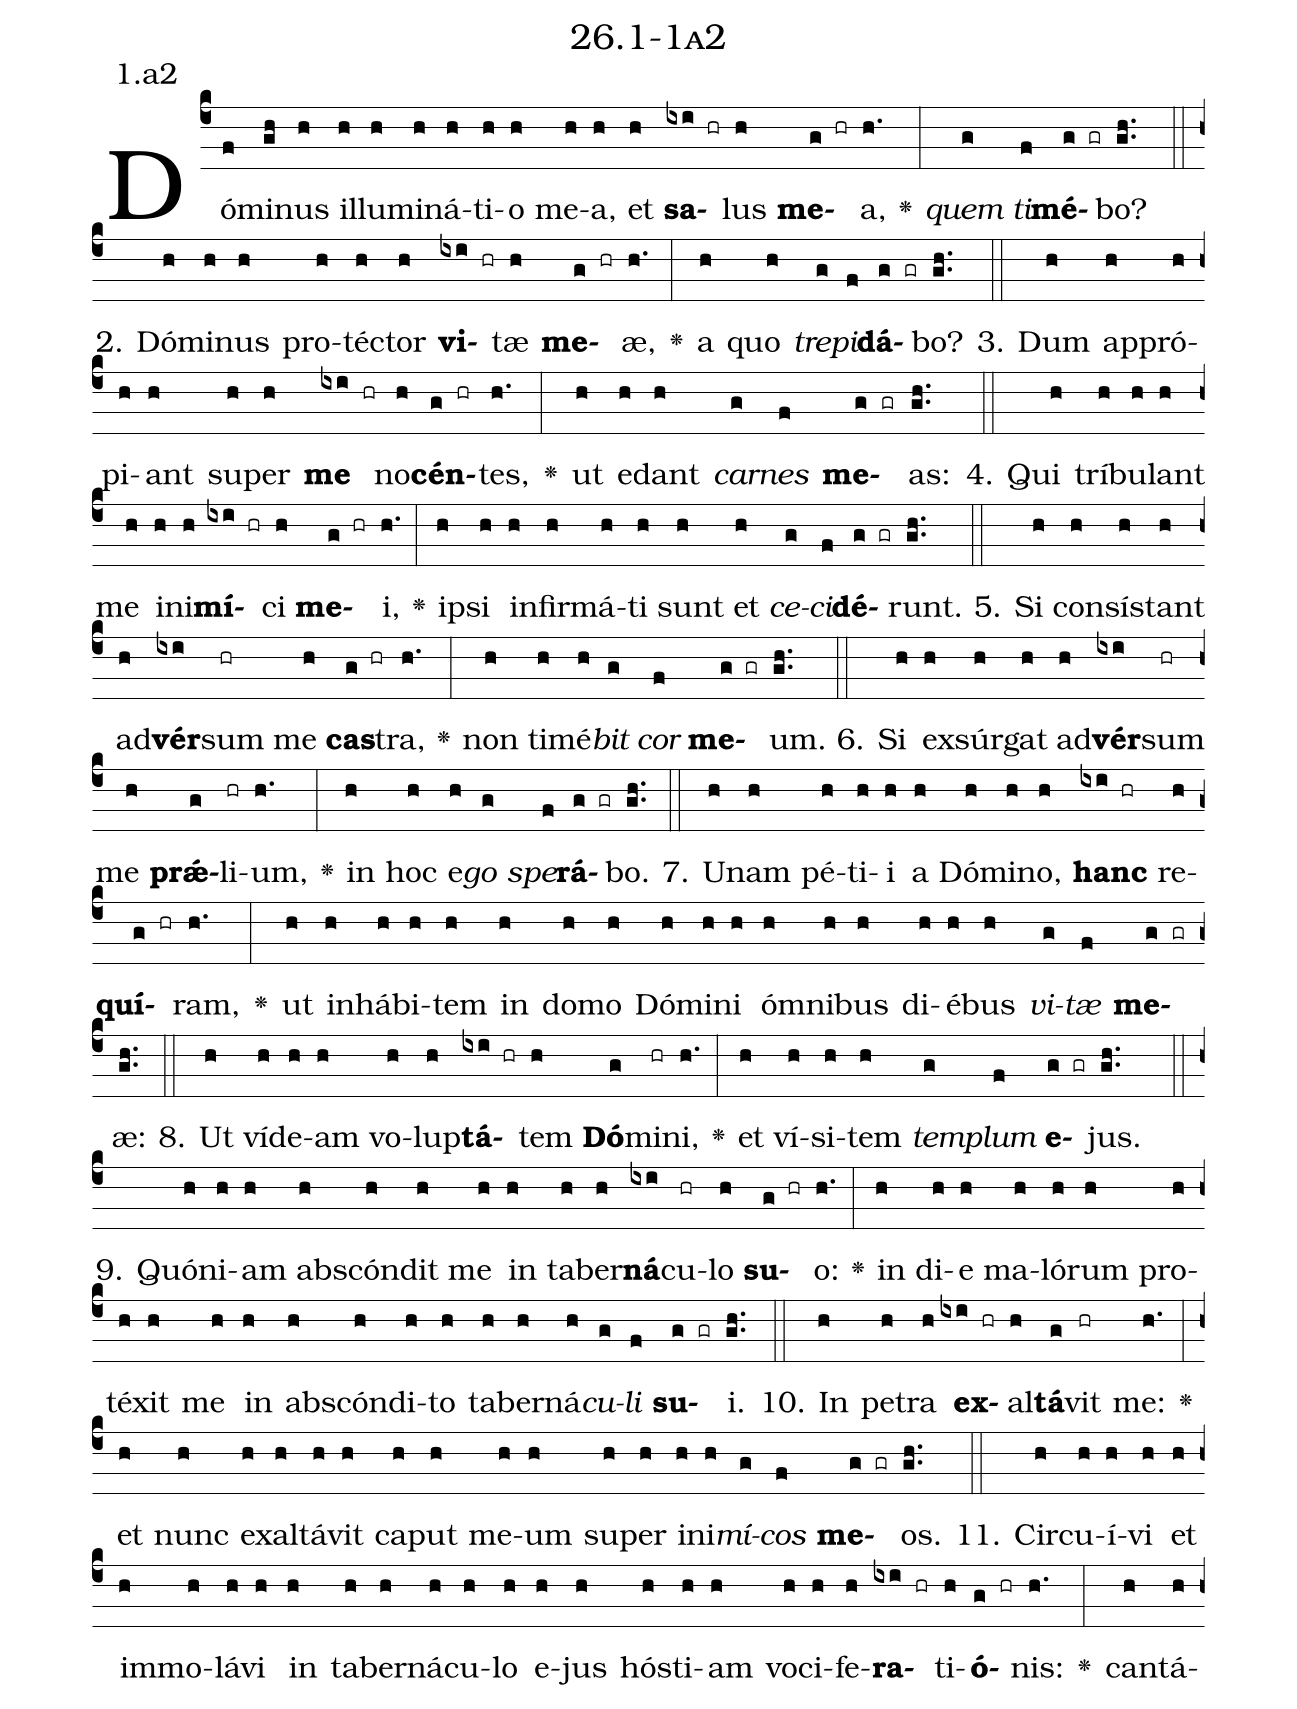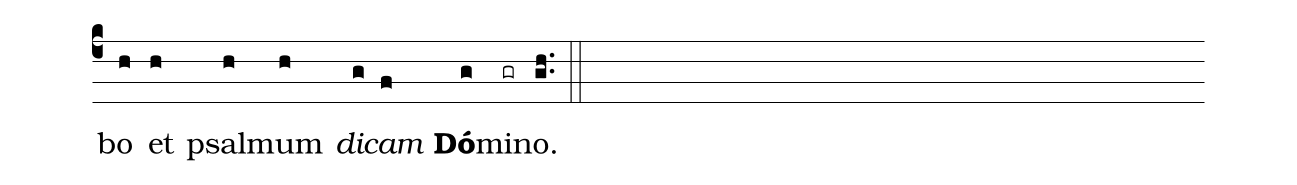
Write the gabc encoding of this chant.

name: 26.1-1a2;
annotation: 1.a2;
%%
(c4)Dó(f)mi(gh)nus(h) il(h)lu(h)mi(h)ná(h)ti(h)o(h) me(h)a,(h) et(h) <b>sa</b>(ixi hr)lus(h) <b>me</b>(g hr)a,(h.) <v>\greheightstar</v>(:) <i>quem</i>(g) <i>ti</i>(f)<b>mé</b>(g gr)bo?(gh..) (::)
2. Dó(h)mi(h)nus(h) pro(h)téc(h)tor(h) <b>vi</b>(ixi hr)tæ(h) <b>me</b>(g hr)æ,(h.) <v>\greheightstar</v>(:) a(h) quo(h) <i>tre</i>(g)<i>pi</i>(f)<b>dá</b>(g gr)bo?(gh..) (::)
3. Dum(h) ap(h)pró(h)pi(h)ant(h) su(h)per(h) <b>me</b>(ixi hr) no(h)<b>cén</b>(g hr)tes,(h.) <v>\greheightstar</v>(:) ut(h) e(h)dant(h) <i>car</i>(g)<i>nes</i>(f) <b>me</b>(g gr)as:(gh..) (::)
4. Qui(h) trí(h)bu(h)lant(h) me(h) in(h)i(h)<b>mí</b>(ixi hr)ci(h) <b>me</b>(g hr)i,(h.) <v>\greheightstar</v>(:) ip(h)si(h) in(h)fir(h)má(h)ti(h) sunt(h) et(h) <i>ce</i>(g)<i>ci</i>(f)<b>dé</b>(g gr)runt.(gh..) (::)
5. Si(h) con(h)sís(h)tant(h) ad(h)<b>vér</b>(ixi)sum(hr) me(h) <b>cas</b>(g hr)tra,(h.) <v>\greheightstar</v>(:) non(h) ti(h)mé(h)<i>bit</i>(g) <i>cor</i>(f) <b>me</b>(g gr)um.(gh..) (::)
6. Si(h) ex(h)súr(h)gat(h) ad(h)<b>vér</b>(ixi)sum(hr) me(h) <b>prǽ</b>(g)li(hr)um,(h.) <v>\greheightstar</v>(:) in(h) hoc(h) e(h)<i>go</i>(g) <i>spe</i>(f)<b>rá</b>(g gr)bo.(gh..) (::)
7. U(h)nam(h) pé(h)ti(h)i(h) a(h) Dó(h)mi(h)no,(h) <b>hanc</b>(ixi hr) re(h)<b>quí</b>(g hr)ram,(h.) <v>\greheightstar</v>(:) ut(h) in(h)há(h)bi(h)tem(h) in(h) do(h)mo(h) Dó(h)mi(h)ni(h) óm(h)ni(h)bus(h) di(h)é(h)bus(h) <i>vi</i>(g)<i>tæ</i>(f) <b>me</b>(g gr)æ:(gh..) (::)
8. Ut(h) ví(h)de(h)am(h) vo(h)lup(h)<b>tá</b>(ixi hr)tem(h) <b>Dó</b>(g)mi(hr)ni,(h.) <v>\greheightstar</v>(:) et(h) ví(h)si(h)tem(h) <i>tem</i>(g)<i>plum</i>(f) <b>e</b>(g gr)jus.(gh..) (::)
9. Quón(h)i(h)am(h) abs(h)cón(h)dit(h) me(h) in(h) ta(h)ber(h)<b>ná</b>(ixi)cu(hr)lo(h) <b>su</b>(g hr)o:(h.) <v>\greheightstar</v>(:) in(h) di(h)e(h) ma(h)ló(h)rum(h) pro(h)té(h)xit(h) me(h) in(h) abs(h)cón(h)di(h)to(h) ta(h)ber(h)ná(h)<i>cu</i>(g)<i>li</i>(f) <b>su</b>(g gr)i.(gh..) (::)
10. In(h) pe(h)tra(h) <b>ex</b>(ixi hr)al(h)<b>tá</b>(g)vit(hr) me:(h.) <v>\greheightstar</v>(:) et(h) nunc(h) ex(h)al(h)tá(h)vit(h) ca(h)put(h) me(h)um(h) su(h)per(h) in(h)i(h)<i>mí</i>(g)<i>cos</i>(f) <b>me</b>(g gr)os.(gh..) (::)
11. Cir(h)cu(h)í(h)vi(h) et(h) im(h)mo(h)lá(h)vi(h) in(h) ta(h)ber(h)ná(h)cu(h)lo(h) e(h)jus(h) hós(h)ti(h)am(h) vo(h)ci(h)fe(h)<b>ra</b>(ixi hr)ti(h)<b>ó</b>(g hr)nis:(h.) <v>\greheightstar</v>(:) can(h)tá(h)bo(h) et(h) psal(h)mum(h) <i>di</i>(g)<i>cam</i>(f) <b>Dó</b>(g)mi(gr)no.(gh..) (::)
